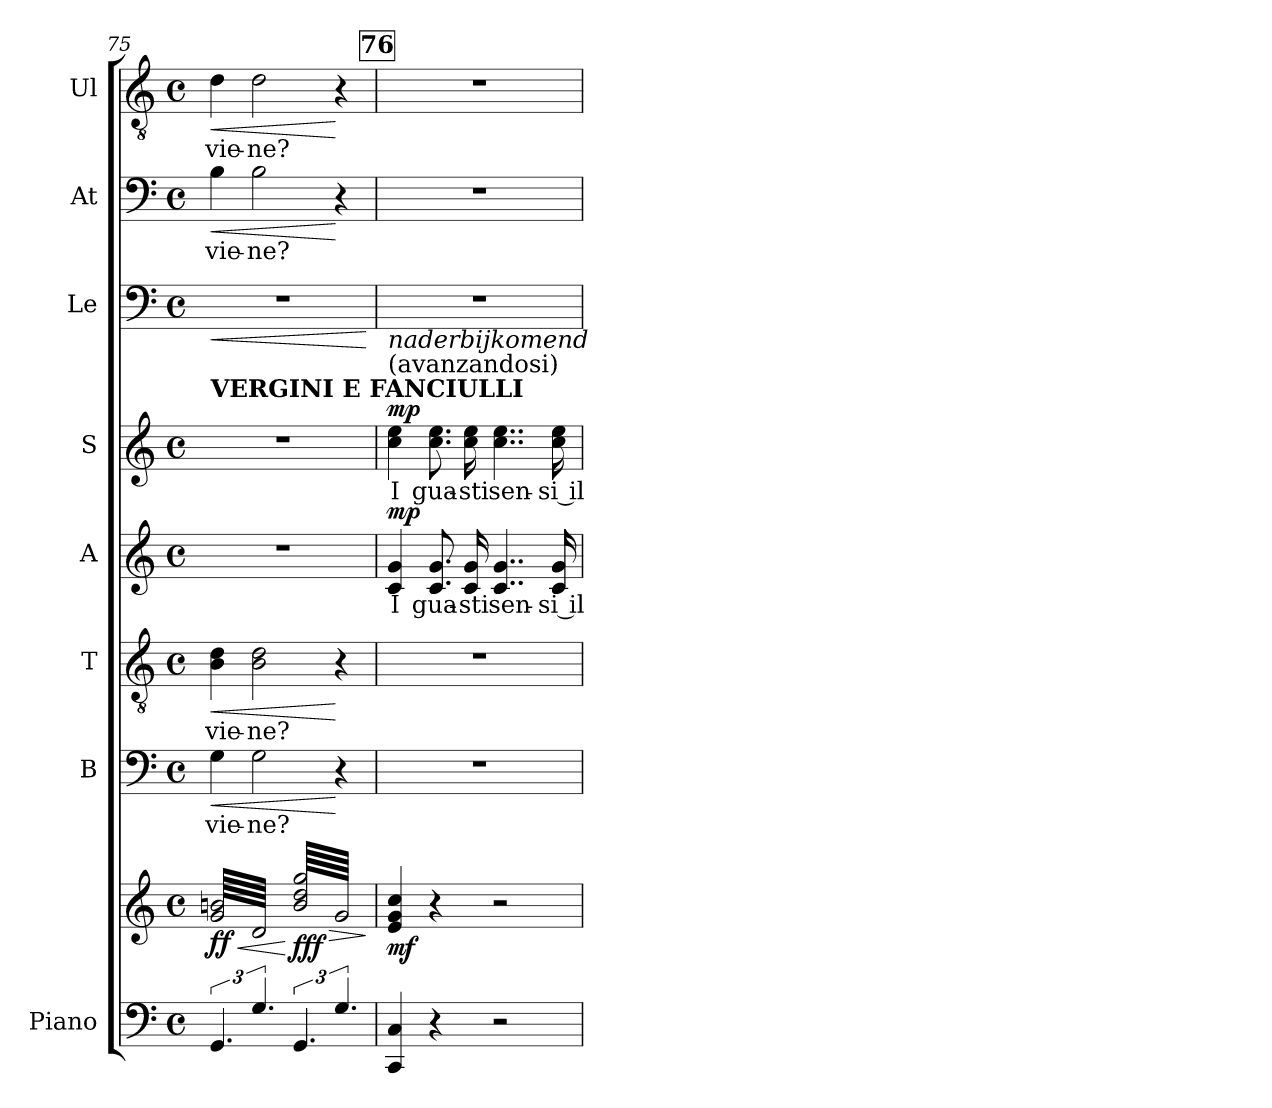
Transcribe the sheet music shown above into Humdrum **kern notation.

**kern	**kern	**dynam	**kern	**text	**dynam	**kern	**text	**dynam	**kern	**text	**dynam	**kern	**text	**dynam	**kern	**dynam	**kern	**text	**dynam	**kern	**text	**dynam
*part8	*part8	*part8	*part7	*part7	*part7	*part6	*part6	*part6	*part5	*part5	*part5	*part4	*part4	*part4	*part3	*part3	*part2	*part2	*part2	*part1	*part1	*part1
*staff9	*staff8	*staff8/9	*staff7	*staff7	*staff7	*staff6	*staff6	*staff6	*staff5	*staff5	*staff5	*staff4	*staff4	*staff4	*staff3	*staff3	*staff2	*staff2	*staff2	*staff1	*staff1	*staff1
*I"Piano	*	*	*I"B	*	*	*I"T	*	*	*I"A	*	*	*I"S	*	*	*I"Le	*	*I"At	*	*	*I"Ul	*	*
*I'Pno	*	*	*I'B	*	*	*I'T	*	*	*I'A	*	*	*I'S	*	*	*I'Le	*	*I'At	*	*	*I'Ul	*	*
*clefF4	*clefG2	*	*clefF4	*	*	*clefGv2	*	*	*clefG2	*	*	*clefG2	*	*	*clefF4	*	*clefF4	*	*	*clefGv2	*	*
*k[]	*k[]	*	*k[]	*	*	*k[]	*	*	*k[]	*	*	*k[]	*	*	*k[]	*	*k[]	*	*	*k[]	*	*
*M4/4	*M4/4	*	*M4/4	*	*	*M4/4	*	*	*M4/4	*	*	*M4/4	*	*	*M4/4	*	*M4/4	*	*	*M4/4	*	*
*met(c)	*met(c)	*	*met(c)	*	*	*met(c)	*	*	*met(c)	*	*	*met(c)	*	*	*met(c)	*	*met(c)	*	*	*met(c)	*	*
=75	=75	=75	=75	=75	=75	=75	=75	=75	=75	=75	=75	=75	=75	=75	=75	=75	=75	=75	=75	=75	=75	=75
!	!	!	!	!	!	!	!	!	!	!	!	!LO:TX:a:B:t=VERGINI E FANCIULLI	!	!	!	!	!	!	!	!	!	!
!	!	!LO:HP:b	!	!LO:LY:b	!LO:HP:b	!	!LO:LY:b	!LO:HP:b	!	!	!	!	!	!	!	!LO:HP:b	!	!LO:LY:b	!LO:HP:b	!	!LO:LY:b	!LO:HP:b
!	!	!LO:DY:n=1:b	!	!	!	!	!	!	!	!	!	!	!	!	!	!	!	!	!	!	!	!
*	*tremolo	*	*	*	*	*	*	*	*	*	*	*	*	*	*	*	*	*	*	*	*	*
6.GG/	64g/ 64bn/LLLL	< ff	4G\	vie-	<	4B!\ 4d\	vie-	<	1r	.	.	1r	.	.	1r	<	4B\	vie-	<	4d\	vie-	<
.	64d/	.	.	.	.	.	.	.	.	.	.	.	.	.	.	.	.	.	.	.	.	.
.	64g/ 64bn/	.	.	.	.	.	.	.	.	.	.	.	.	.	.	.	.	.	.	.	.	.
.	64d/	.	.	.	.	.	.	.	.	.	.	.	.	.	.	.	.	.	.	.	.	.
.	64g/ 64bn/	.	.	.	.	.	.	.	.	.	.	.	.	.	.	.	.	.	.	.	.	.
.	64d/	.	.	.	.	.	.	.	.	.	.	.	.	.	.	.	.	.	.	.	.	.
.	64g/ 64bn/	.	.	.	.	.	.	.	.	.	.	.	.	.	.	.	.	.	.	.	.	.
.	64d/	.	.	.	.	.	.	.	.	.	.	.	.	.	.	.	.	.	.	.	.	.
.	64g/ 64bn/	.	.	.	.	.	.	.	.	.	.	.	.	.	.	.	.	.	.	.	.	.
.	64d/	.	.	.	.	.	.	.	.	.	.	.	.	.	.	.	.	.	.	.	.	.
.	64g/ 64bn/	.	.	.	.	.	.	.	.	.	.	.	.	.	.	.	.	.	.	.	.	.
.	64d/	.	.	.	.	.	.	.	.	.	.	.	.	.	.	.	.	.	.	.	.	.
.	64g/ 64bn/	.	.	.	.	.	.	.	.	.	.	.	.	.	.	.	.	.	.	.	.	.
.	64d/	.	.	.	.	.	.	.	.	.	.	.	.	.	.	.	.	.	.	.	.	.
.	64g/ 64bn/	.	.	.	.	.	.	.	.	.	.	.	.	.	.	.	.	.	.	.	.	.
.	64d/	.	.	.	.	.	.	.	.	.	.	.	.	.	.	.	.	.	.	.	.	.
!	!	!	!	!LO:LY:b	!	!	!LO:LY:b	!	!	!	!	!	!	!	!	!	!	!LO:LY:b	!	!	!LO:LY:b	!
6.G/	64g/ 64bn/	.	2G\	-ne?	.	2B!\ 2d\	-ne?	.	.	.	.	.	.	.	.	.	2B\	-ne?	.	2d\	-ne?	.
.	64d/	.	.	.	.	.	.	.	.	.	.	.	.	.	.	.	.	.	.	.	.	.
.	64g/ 64bn/	.	.	.	.	.	.	.	.	.	.	.	.	.	.	.	.	.	.	.	.	.
.	64d/	.	.	.	.	.	.	.	.	.	.	.	.	.	.	.	.	.	.	.	.	.
.	64g/ 64bn/	.	.	.	.	.	.	.	.	.	.	.	.	.	.	.	.	.	.	.	.	.
.	64d/	.	.	.	.	.	.	.	.	.	.	.	.	.	.	.	.	.	.	.	.	.
.	64g/ 64bn/	.	.	.	.	.	.	.	.	.	.	.	.	.	.	.	.	.	.	.	.	.
.	64d/	.	.	.	.	.	.	.	.	.	.	.	.	.	.	.	.	.	.	.	.	.
.	64g/ 64bn/	.	.	.	.	.	.	.	.	.	.	.	.	.	.	.	.	.	.	.	.	.
.	64d/	.	.	.	.	.	.	.	.	.	.	.	.	.	.	.	.	.	.	.	.	.
.	64g/ 64bn/	.	.	.	.	.	.	.	.	.	.	.	.	.	.	.	.	.	.	.	.	.
.	64d/	.	.	.	.	.	.	.	.	.	.	.	.	.	.	.	.	.	.	.	.	.
.	64g/ 64bn/	.	.	.	.	.	.	.	.	.	.	.	.	.	.	.	.	.	.	.	.	.
.	64d/	.	.	.	.	.	.	.	.	.	.	.	.	.	.	.	.	.	.	.	.	.
.	64g/ 64bn/	.	.	.	.	.	.	.	.	.	.	.	.	.	.	.	.	.	.	.	.	.
.	64d/JJJJ	.	.	.	.	.	.	.	.	.	.	.	.	.	.	.	.	.	.	.	.	.
!	!	!LO:HP:n=1:b	!	!	!	!	!	!	!	!	!	!	!	!	!	!	!	!	!	!	!	!
!	!	!LO:DY:n=2:b	!	!	!	!	!	!	!	!	!	!	!	!	!	!	!	!	!	!	!	!
6.GG/	64b/ 64dd/ 64gg/LLLL	[ > fff	.	.	.	.	.	.	.	.	.	.	.	.	.	.	.	.	.	.	.	.
.	64g/	.	.	.	.	.	.	.	.	.	.	.	.	.	.	.	.	.	.	.	.	.
.	64b/ 64dd/ 64gg/	.	.	.	.	.	.	.	.	.	.	.	.	.	.	.	.	.	.	.	.	.
.	64g/	.	.	.	.	.	.	.	.	.	.	.	.	.	.	.	.	.	.	.	.	.
.	64b/ 64dd/ 64gg/	.	.	.	.	.	.	.	.	.	.	.	.	.	.	.	.	.	.	.	.	.
.	64g/	.	.	.	.	.	.	.	.	.	.	.	.	.	.	.	.	.	.	.	.	.
.	64b/ 64dd/ 64gg/	.	.	.	.	.	.	.	.	.	.	.	.	.	.	.	.	.	.	.	.	.
.	64g/	.	.	.	.	.	.	.	.	.	.	.	.	.	.	.	.	.	.	.	.	.
.	64b/ 64dd/ 64gg/	.	.	.	.	.	.	.	.	.	.	.	.	.	.	.	.	.	.	.	.	.
.	64g/	.	.	.	.	.	.	.	.	.	.	.	.	.	.	.	.	.	.	.	.	.
.	64b/ 64dd/ 64gg/	.	.	.	.	.	.	.	.	.	.	.	.	.	.	.	.	.	.	.	.	.
.	64g/	.	.	.	.	.	.	.	.	.	.	.	.	.	.	.	.	.	.	.	.	.
.	64b/ 64dd/ 64gg/	.	.	.	.	.	.	.	.	.	.	.	.	.	.	.	.	.	.	.	.	.
.	64g/	.	.	.	.	.	.	.	.	.	.	.	.	.	.	.	.	.	.	.	.	.
.	64b/ 64dd/ 64gg/	.	.	.	.	.	.	.	.	.	.	.	.	.	.	.	.	.	.	.	.	.
.	64g/	.	.	.	.	.	.	.	.	.	.	.	.	.	.	.	.	.	.	.	.	.
6.G/	64b/ 64dd/ 64gg/	.	4r	.	[	4r	.	[	.	.	.	.	.	.	.	.	4r	.	[	4r	.	[
.	64g/	.	.	.	.	.	.	.	.	.	.	.	.	.	.	.	.	.	.	.	.	.
.	64b/ 64dd/ 64gg/	.	.	.	.	.	.	.	.	.	.	.	.	.	.	.	.	.	.	.	.	.
.	64g/	.	.	.	.	.	.	.	.	.	.	.	.	.	.	.	.	.	.	.	.	.
.	64b/ 64dd/ 64gg/	.	.	.	.	.	.	.	.	.	.	.	.	.	.	.	.	.	.	.	.	.
.	64g/	.	.	.	.	.	.	.	.	.	.	.	.	.	.	.	.	.	.	.	.	.
.	64b/ 64dd/ 64gg/	.	.	.	.	.	.	.	.	.	.	.	.	.	.	.	.	.	.	.	.	.
.	64g/	.	.	.	.	.	.	.	.	.	.	.	.	.	.	.	.	.	.	.	.	.
.	64b/ 64dd/ 64gg/	.	.	.	.	.	.	.	.	.	.	.	.	.	.	.	.	.	.	.	.	.
.	64g/	.	.	.	.	.	.	.	.	.	.	.	.	.	.	.	.	.	.	.	.	.
.	64b/ 64dd/ 64gg/	.	.	.	.	.	.	.	.	.	.	.	.	.	.	.	.	.	.	.	.	.
.	64g/	.	.	.	.	.	.	.	.	.	.	.	.	.	.	.	.	.	.	.	.	.
.	64b/ 64dd/ 64gg/	.	.	.	.	.	.	.	.	.	.	.	.	.	.	.	.	.	.	.	.	.
.	64g/	.	.	.	.	.	.	.	.	.	.	.	.	.	.	.	.	.	.	.	.	.
.	64b/ 64dd/ 64gg/	.	.	.	.	.	.	.	.	.	.	.	.	.	.	.	.	.	.	.	.	.
.	64g/JJJJ	.	.	.	.	.	.	.	.	.	.	.	.	.	.	.	.	.	.	.	.	.
*	*Xtremolo	*	*	*	*	*	*	*	*	*	*	*	*	*	*	*	*	*	*	*	*	*
.	.	]	.	.	.	.	.	.	.	.	.	.	.	.	.	[	.	.	.	.	.	.
!!LO:REH:place=s1:a:B:fs=14:t=76
=76	=76	=76	=76	=76	=76	=76	=76	=76	=76	=76	=76	=76	=76	=76	=76	=76	=76	=76	=76	=76	=76	=76
!	!	!	!	!	!	!	!	!	!	!	!	!LO:TX:a:t=(avanzandosi)	!	!	!	!	!	!	!	!	!	!
!	!	!	!	!	!	!	!	!	!	!	!	!LO:TX:a:i:t=naderbijkomend	!	!	!	!	!	!	!	!	!	!
!	!	!LO:DY:b	!	!	!	!	!	!	!	!LO:LY:b	!LO:DY:a	!	!LO:LY:b	!LO:DY:a	!	!	!	!	!	!	!	!
4CC/ 4C/	4e/ 4g/ 4cc/	mf	1r	.	.	1r	.	.	4c/ 4g!/	I	mp	4cc!\ 4ee\	I	mp	1r	.	1r	.	.	1r	.	.
.	.	.	.	.	.	.	.	.	.	.	.	.	.	.	.	.	.	.	.	.	.	.
.	.	.	.	.	.	.	.	.	.	.	.	.	.	.	.	.	.	.	.	.	.	.
.	.	.	.	.	.	.	.	.	.	.	.	.	.	.	.	.	.	.	.	.	.	.
.	.	.	.	.	.	.	.	.	.	.	.	.	.	.	.	.	.	.	.	.	.	.
.	.	.	.	.	.	.	.	.	.	.	.	.	.	.	.	.	.	.	.	.	.	.
.	.	.	.	.	.	.	.	.	.	.	.	.	.	.	.	.	.	.	.	.	.	.
.	.	.	.	.	.	.	.	.	.	.	.	.	.	.	.	.	.	.	.	.	.	.
.	.	.	.	.	.	.	.	.	.	.	.	.	.	.	.	.	.	.	.	.	.	.
.	.	.	.	.	.	.	.	.	.	.	.	.	.	.	.	.	.	.	.	.	.	.
.	.	.	.	.	.	.	.	.	.	.	.	.	.	.	.	.	.	.	.	.	.	.
.	.	.	.	.	.	.	.	.	.	.	.	.	.	.	.	.	.	.	.	.	.	.
.	.	.	.	.	.	.	.	.	.	.	.	.	.	.	.	.	.	.	.	.	.	.
.	.	.	.	.	.	.	.	.	.	.	.	.	.	.	.	.	.	.	.	.	.	.
.	.	.	.	.	.	.	.	.	.	.	.	.	.	.	.	.	.	.	.	.	.	.
.	.	.	.	.	.	.	.	.	.	.	.	.	.	.	.	.	.	.	.	.	.	.
!	!	!	!	!	!	!	!	!	!	!LO:LY:b	!	!	!LO:LY:b	!	!	!	!	!	!	!	!	!
4r	4r	.	.	.	.	.	.	.	8.c/ 8.g!/	gua-	.	8.cc!\ 8.ee\	gua-	.	.	.	.	.	.	.	.	.
!	!	!	!	!	!	!	!	!	!	!LO:LY:b	!	!	!LO:LY:b	!	!	!	!	!	!	!	!	!
.	.	.	.	.	.	.	.	.	16c/ 16g!/	-sti	.	16cc!\ 16ee\	-sti	.	.	.	.	.	.	.	.	.
!	!	!	!	!	!	!	!	!	!	!LO:LY:b	!	!	!LO:LY:b	!	!	!	!	!	!	!	!	!
2r	2r	.	.	.	.	.	.	.	4..c/ 4..g!/	sen-	.	4..cc!\ 4..ee\	sen-	.	.	.	.	.	.	.	.	.
!	!	!	!	!	!	!	!	!	!	!LO:LY:b	!	!	!LO:LY:b	!	!	!	!	!	!	!	!	!
.	.	.	.	.	.	.	.	.	16c/ 16g!/	-si il-	.	16cc!\ 16ee\	-si il-	.	.	.	.	.	.	.	.	.
=	=	=	=	=	=	=	=	=	=	=	=	=	=	=	=	=	=	=	=	=	=	=
*-	*-	*-	*-	*-	*-	*-	*-	*-	*-	*-	*-	*-	*-	*-	*-	*-	*-	*-	*-	*-	*-	*-
